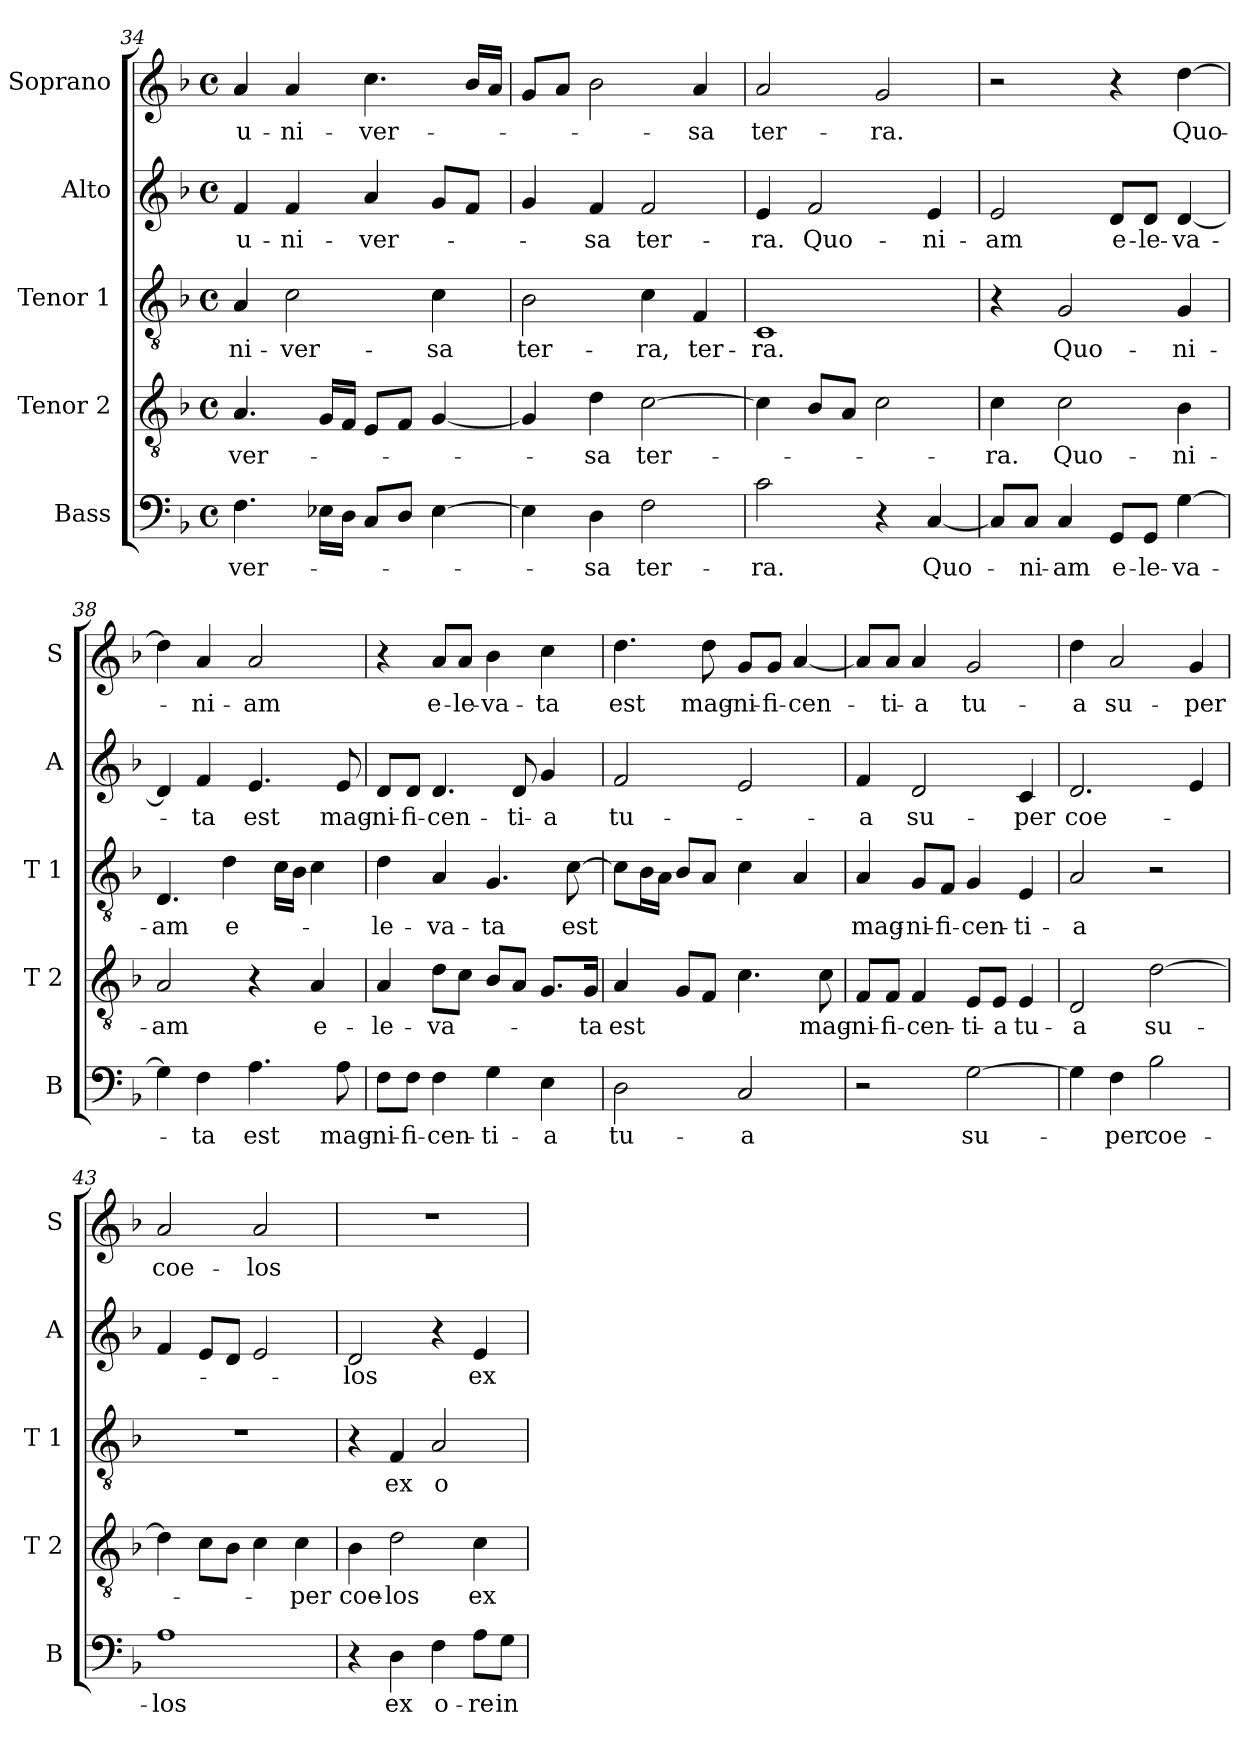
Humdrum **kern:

**kern	**text	**kern	**text	**kern	**text	**kern	**text	**kern	**text
*part5	*part5	*part4	*part4	*part3	*part3	*part2	*part2	*part1	*part1
*staff5	*staff5	*staff4	*staff4	*staff3	*staff3	*staff2	*staff2	*staff1	*staff1
*I"Bass	*	*I"Tenor 2	*	*I"Tenor 1	*	*I"Alto	*	*I"Soprano	*
*I'B	*	*I'T 2	*	*I'T 1	*	*I'A	*	*I'S	*
*clefF4	*	*clefGv2	*	*clefGv2	*	*clefG2	*	*clefG2	*
*k[b-]	*	*k[b-]	*	*k[b-]	*	*k[b-]	*	*k[b-]	*
*F:	*	*F:	*	*F:	*	*F:	*	*F:	*
*M4/4	*	*M4/4	*	*M4/4	*	*M4/4	*	*M4/4	*
*met(c)	*	*met(c)	*	*met(c)	*	*met(c)	*	*met(c)	*
=34	=34	=34	=34	=34	=34	=34	=34	=34	=34
4.F\	-ver-	4.A/	-ver-	4A/	-ni-	4f/	u-	4a/	u-
.	.	.	.	2c\	-ver-	4f/	-ni-	4a/	-ni-
16E-X\LL	.	16G/LL	.	.	.	.	.	.	.
16D\JJ	.	16F/JJ	.	.	.	.	.	.	.
8C/L	.	8E/L	.	.	.	4a/	-ver-	4.cc\	-ver-
8D/J	.	8F/J	.	.	.	.	.	.	.
[4E-\	.	[4G/	.	4c\	-sa	8g/L	.	.	.
.	.	.	.	.	.	8f/J	.	16b-/LL	.
.	.	.	.	.	.	.	.	16a/JJ	.
=35	=35	=35	=35	=35	=35	=35	=35	=35	=35
4E-\]	.	4G/]	.	2B-\	ter-	4g/	.	8g/L	.
.	.	.	.	.	.	.	.	8a/J	.
4D\	-sa	4d\	-sa	.	.	4f/	-sa	2b-\	.
2F\	ter-	[2c\	ter-	4c\	-ra,	2f/	ter-	.	.
.	.	.	.	4F/	ter-	.	.	4a/	-sa
=36	=36	=36	=36	=36	=36	=36	=36	=36	=36
2c\	-ra.	4c\]	.	1C	-ra.	4e/	-ra.	2a/	ter-
.	.	8B-/L	.	.	.	2f/	Quo-	.	.
.	.	8A/J	.	.	.	.	.	.	.
4r	.	2c\	.	.	.	.	.	2g/	-ra.
[4C/	Quo-	.	.	.	.	4e/	-ni-	.	.
=37	=37	=37	=37	=37	=37	=37	=37	=37	=37
8C/L]	.	4c\	-ra.	4r	.	2e/	-am	2r	.
8C/J	-ni-	.	.	.	.	.	.	.	.
4C/	-am	2c\	Quo-	2G/	Quo-	.	.	.	.
8GG/L	e-	.	.	.	.	8d/L	e-	4r	.
8GG/J	-le-	.	.	.	.	8d/J	-le-	.	.
[4G\	-va-	4B-\	-ni-	4G/	-ni-	[4d/	-va-	[4dd\	Quo-
!!LO:LB:g=z
=38	=38	=38	=38	=38	=38	=38	=38	=38	=38
4G\]	.	2A/	-am	4.D/	-am	4d/]	.	4dd\]	.
4F\	-ta	.	.	.	.	4f/	-ta	4a/	-ni-
.	.	.	.	4d\	e-	.	.	.	.
4.A\	est	4r	.	.	.	4.e/	est	2a/	-am
.	.	.	.	16c\LL	.	.	.	.	.
.	.	.	.	16B-\JJ	.	.	.	.	.
.	.	4A/	e-	4c\	.	.	.	.	.
8A\	mag-	.	.	.	.	8e/	mag-	.	.
=39	=39	=39	=39	=39	=39	=39	=39	=39	=39
8F\L	-ni-	4A/	-le-	4d\	-le-	8d/L	-ni-	4r	.
8F\J	-fi-	.	.	.	.	8d/J	-fi-	.	.
4F\	-cen-	8d\L	-va-	4A/	-va-	4.d/	-cen-	8a/L	e-
.	.	8c\J	.	.	.	.	.	8a/J	-le-
4G\	-ti-	8B-/L	.	4.G/	-ta	.	.	4b-\	-va-
.	.	8A/J	.	.	.	8d/	-ti-	.	.
4E\	-a	8.G/L	.	.	.	4g/	-a	4cc\	-ta
.	.	.	.	[8c\	est	.	.	.	.
.	.	16G/Jk	-ta	.	.	.	.	.	.
=40	=40	=40	=40	=40	=40	=40	=40	=40	=40
2D\	tu-	4A/	est	8c\L]	.	2f/	tu-	4.dd\	est
.	.	.	.	16B-\L	.	.	.	.	.
.	.	.	.	16A\JJ	.	.	.	.	.
.	.	8G/L	.	8B-/L	.	.	.	.	.
.	.	8F/J	.	8A/J	.	.	.	8dd\	mag-
2C/	-a	4.c\	.	4c\	.	2e/	.	8g/L	-ni-
.	.	.	.	.	.	.	.	8g/J	-fi-
.	.	.	.	4A/	.	.	.	[4a/	-cen-
.	.	8c\	mag-	.	.	.	.	.	.
=41	=41	=41	=41	=41	=41	=41	=41	=41	=41
2r	.	8F/L	-ni-	4A/	mag-	4f/	-a	8a/L]	.
.	.	8F/J	-fi-	.	.	.	.	8a/J	-ti-
.	.	4F/	-cen-	8G/L	-ni-	2d/	su-	4a/	-a
.	.	.	.	8F/J	-fi-	.	.	.	.
[2G\	su-	8E/L	-ti-	4G/	-cen-	.	.	2g/	tu-
.	.	8E/J	-a	.	.	.	.	.	.
.	.	4E/	tu-	4E/	-ti-	4c/	-per	.	.
!!LO:PB:g=z
=42	=42	=42	=42	=42	=42	=42	=42	=42	=42
4G\]	.	2D/	-a	2A/	-a	2.d/	coe-	4dd\	-a
4F\	-per	.	.	.	.	.	.	2a/	su-
2B-\	coe-	[2d\	su-	2r	.	.	.	.	.
.	.	.	.	.	.	4e/	.	4g/	-per
=43	=43	=43	=43	=43	=43	=43	=43	=43	=43
1A	-los	4d\]	.	1r	.	4f/	.	2a/	coe-
.	.	8c\L	.	.	.	8e/L	.	.	.
.	.	8B-\J	.	.	.	8d/J	.	.	.
.	.	4c\	.	.	.	2e/	.	2a/	-los
.	.	4c\	-per	.	.	.	.	.	.
=44	=44	=44	=44	=44	=44	=44	=44	=44	=44
4r	.	4B-\	coe-	4r	.	2d/	-los	1r	.
4D\	ex	2d\	-los	4F/	ex	.	.	.	.
4F\	o-	.	.	2A/	o-	4r	.	.	.
8A\L	-re	4c\	ex	.	.	4e/	ex	.	.
8G\J	in-	.	.	.	.	.	.	.	.
=	=	=	=	=	=	=	=	=	=
*-	*-	*-	*-	*-	*-	*-	*-	*-	*-
